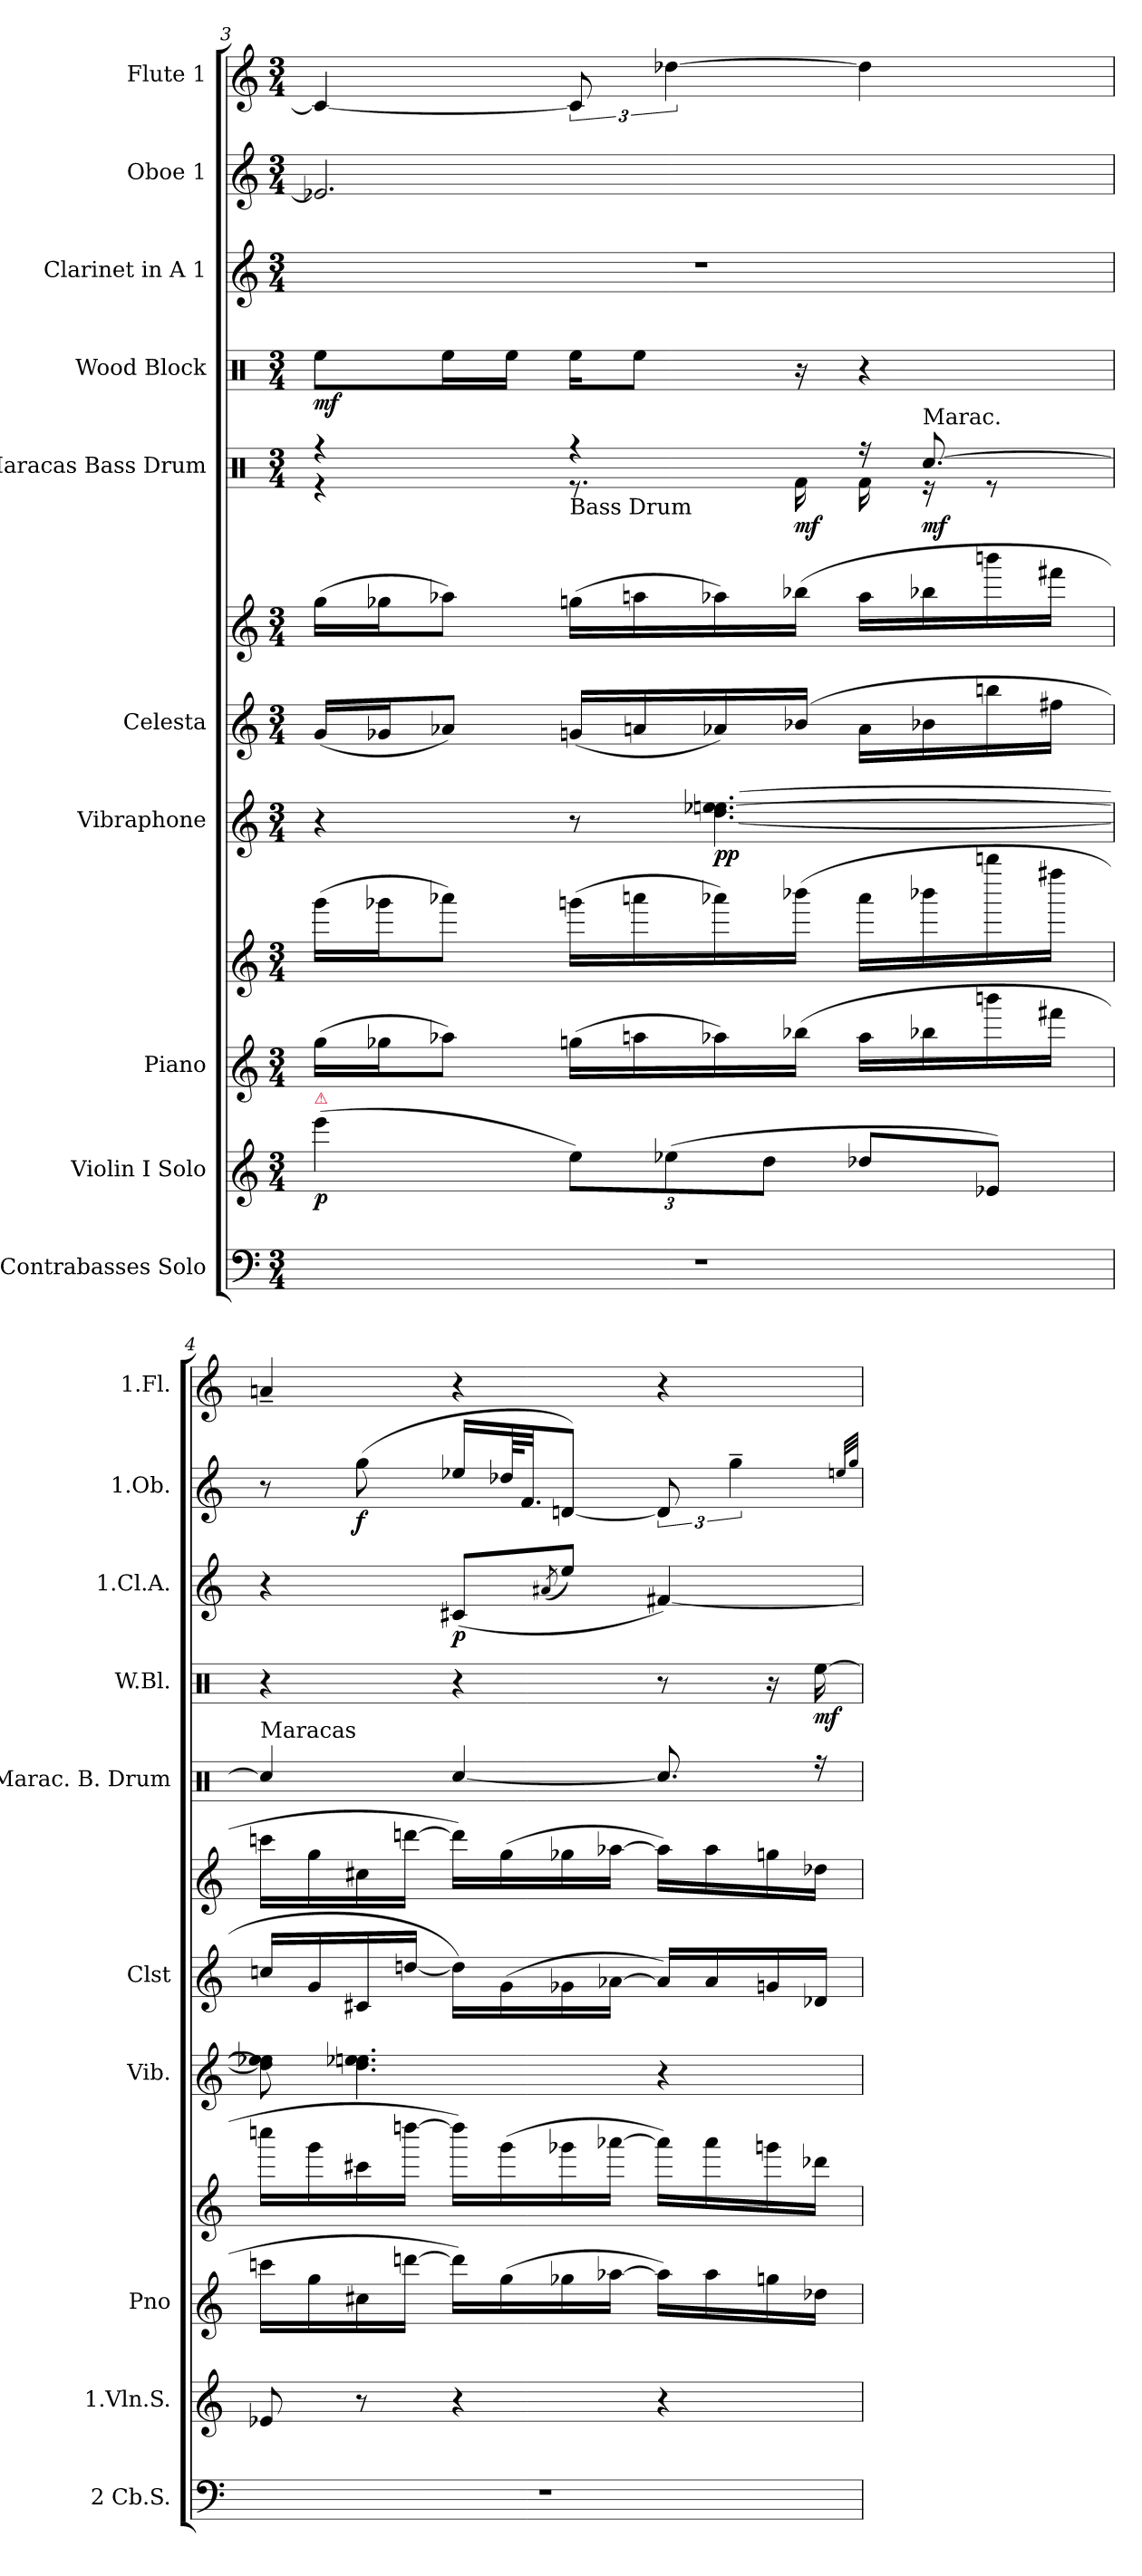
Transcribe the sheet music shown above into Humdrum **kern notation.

**kern	**kern	**dynam	**kern	**kern	**kern	**dynam	**kern	**kern	**kern	**dynam	**kern	**dynam	**kern	**dynam	**kern	**dynam	**kern
*part10	*part9	*part9	*part8	*part8	*part7	*part7	*part6	*part6	*part5	*part5	*part4	*part4	*part3	*part3	*part2	*part2	*part1
*staff12	*staff11	*staff11	*staff10	*staff9	*staff8	*staff8	*staff7	*staff6	*staff5	*staff5	*staff4	*staff4	*staff3	*staff3	*staff2	*staff2	*staff1
*I"2 Contrabasses Solo	*I"Violin I Solo	*	*I"Piano	*	*I"Vibraphone	*	*I"Celesta	*	*I"Maracas Bass Drum	*	*I"Wood Block	*	*I"Clarinet in A 1	*	*I"Oboe 1	*	*I"Flute 1
*I'2 Cb.S.	*I'1.Vln.S.	*	*I'Pno	*	*I'Vib.	*	*I'Clst	*	*I'Marac. B. Drum	*	*I'W.Bl.	*	*I'1.Cl.A.	*	*I'1.Ob.	*	*I'1.Fl.
*clefF4	*clefG2	*	*clefG2	*clefG2	*clefG2	*	*clefG2	*clefG2	*clefX	*	*clefX	*	*clefG2	*	*clefG2	*	*clefG2
*ITrd7c12	*	*	*	*	*	*	*ITrd-7c-12	*ITrd-7c-12	*	*	*	*	*ITrd2c3	*	*	*	*
*k[]	*k[]	*	*k[]	*k[]	*k[]	*	*k[]	*k[]	*k[]	*	*k[]	*	*k[f#c#g#]	*	*k[]	*	*k[]
*M3/4	*M3/4	*	*M3/4	*M3/4	*M3/4	*	*M3/4	*M3/4	*M3/4	*	*M3/4	*	*M3/4	*	*M3/4	*	*M3/4
=3	=3	=3	=3	=3	=3	=3	=3	=3	=3	=3	=3	=3	=3	=3	=3	=3	=3
*	*	*	*	*	*	*	*	*	*^	*	*	*	*	*	*	*	*
!	!LO:TX:a:color=crimson:t=⚠	!	!	!	!	!	!	!	!	!	!	!	!	!	!	!	!	!
4%3r	(4eee	p	(16ggLL	(16gggLL	4r	.	(16ggLL	(16gggLL	4rff	4re	.	8Ree\L	mf	4%3r	.	2.e-X]	.	4c_
.	.	.	16gg-XJ	16ggg-XJ	.	.	16gg-XJ	16ggg-XJ	.	.	.	.	.	.	.	.	.	.
.	.	.	8aa-XJ)	8aaa-XJ)	.	.	8aa-XJ)	8aaa-XJ)	.	.	.	16Ree\L	.	.	.	.	.	.
.	.	.	.	.	.	.	.	.	.	.	.	16Ree\JJ	.	.	.	.	.	.
!	!	!	!	!	!	!	!	!	!LO:TX:b:t=Bass Drum	!	!	!	!	!	!	!	!	!
.	12eeL)	.	(16ggnLL	(16gggnLL	8r	.	(16ggnLL	(16gggnLL	4rff	8.re	.	16Ree\KL	.	.	.	.	.	12c]
.	.	.	16aan	16aaan	.	.	16aan	16aaan	.	.	.	8Ree\J	.	.	.	.	.	.
.	(12ee-X	.	.	.	.	.	.	.	.	.	.	.	.	.	.	.	.	[6dd-X
.	.	.	16aa-X)	16aaa-X)	[4.dd [4.ee-X [4.een	pp	16aa-X)	16aaa-X)	.	.	.	.	.	.	.	.	.	.
.	12ddJ	.	.	.	.	.	.	.	.	.	.	.	.	.	.	.	.	.
.	.	.	(16bb-XJJ	(16bbb-XJJ	.	.	(16bb-XJJ	(16bbb-XJJ	.	16Rf\	mf	16r	.	.	.	.	.	.
.	8dd-XL	.	16aa-LL	16aaa-LL	.	.	16aa-LL	16aaa-LL	16rff	16Rf\	.	4r	.	.	.	.	.	4dd-]
!	!	!	!	!	!	!	!	!	!LO:TX:a:t=Marac.	!	!	!	!	!	!	!	!	!
.	.	.	16bb-X	16bbb-X	.	.	16bb-X	16bbb-X	[8.Rcc/	16re	mf	.	.	.	.	.	.	.
.	8e-XJ)	.	16bbbn	16bbbbn	.	.	16bbbn	16bbbbn	.	8re	.	.	.	.	.	.	.	.
.	.	.	16fff#XJJ	16ffff#XJJ	.	.	16fff#XJJ	16ffff#XJJ	.	.	.	.	.	.	.	.	.	.
*	*	*	*	*	*	*	*	*	*v	*v	*	*	*	*	*	*	*	*
=4	=4	=4	=4	=4	=4	=4	=4	=4	=4	=4	=4	=4	=4	=4	=4	=4	=4
!	!	!	!	!	!	!	!	!	!LO:TX:a:t=Maracas	!	!	!	!	!	!	!	!
4%3r	8e-X	.	16cccnLL	16ccccnLL	8dd] 8ee-X] 8een]	.	16cccnLL	16ccccnLL	4Rcc/]	.	4r	.	4r	.	8r	.	4an~
.	.	.	16gg	16ggg	.	.	16gg	16ggg	.	.	.	.	.	.	.	.	.
.	8r	.	16cc#X	16ccc#X	4.dd 4.ee-X 4.een	.	16cc#X	16ccc#X	.	.	.	.	.	.	(8gg	f	.
.	.	.	[16dddnJJ	[16ddddnJJ	.	.	[16dddnJJ	[16ddddnJJ	.	.	.	.	.	.	.	.	.
.	4r	.	16dddLL])	16ddddLL])	.	.	16dddLL])	16ddddLL])	[4Rcc/	.	4r	.	(8A#XL	p	16ee-XLL	.	4r
.	.	.	(16gg	(16ggg	.	.	(16gg	(16ggg	.	.	.	.	.	.	64dd-XKL	.	.
.	.	.	.	.	.	.	.	.	.	.	.	.	.	.	32.fJJ	.	.
.	.	.	.	.	.	.	.	.	.	.	.	.	(8qf##X/	.	.	.	.
.	.	.	16gg-X	16ggg-X	.	.	16gg-X	16ggg-X	.	.	.	.	8cc#J)	.	[8dnJ)	.	.
.	.	.	[16aa-XJJ	[16aaa-XJJ	.	.	[16aa-XJJ	[16aaa-XJJ	.	.	.	.	.	.	.	.	.
.	4r	.	16aa-LL])	16aaa-LL])	4r	.	16aa-LL])	16aaa-LL])	8.Rcc/]	.	8r	.	[4d#X)	.	12d]	.	4r
.	.	.	16aa-	16aaa-	.	.	16aa-	16aaa-	.	.	.	.	.	.	.	.	.
.	.	.	.	.	.	.	.	.	.	.	.	.	.	.	6gg~	.	.
.	.	.	16ggn	16gggn	.	.	16ggn	16gggn	.	.	16r	.	.	.	.	.	.
.	.	.	16dd-XJJ	16ddd-XJJ	.	.	16dd-XJJ	16ddd-XJJ	16rff	.	[16Ree\	mf	.	.	.	.	.
.	.	.	.	.	.	.	.	.	.	.	.	.	.	.	32qqeen/LLL	.	.
.	.	.	.	.	.	.	.	.	.	.	.	.	.	.	32qqgg/JJJ	.	.
=	=	=	=	=	=	=	=	=	=	=	=	=	=	=	=	=	=
*-	*-	*-	*-	*-	*-	*-	*-	*-	*-	*-	*-	*-	*-	*-	*-	*-	*-
